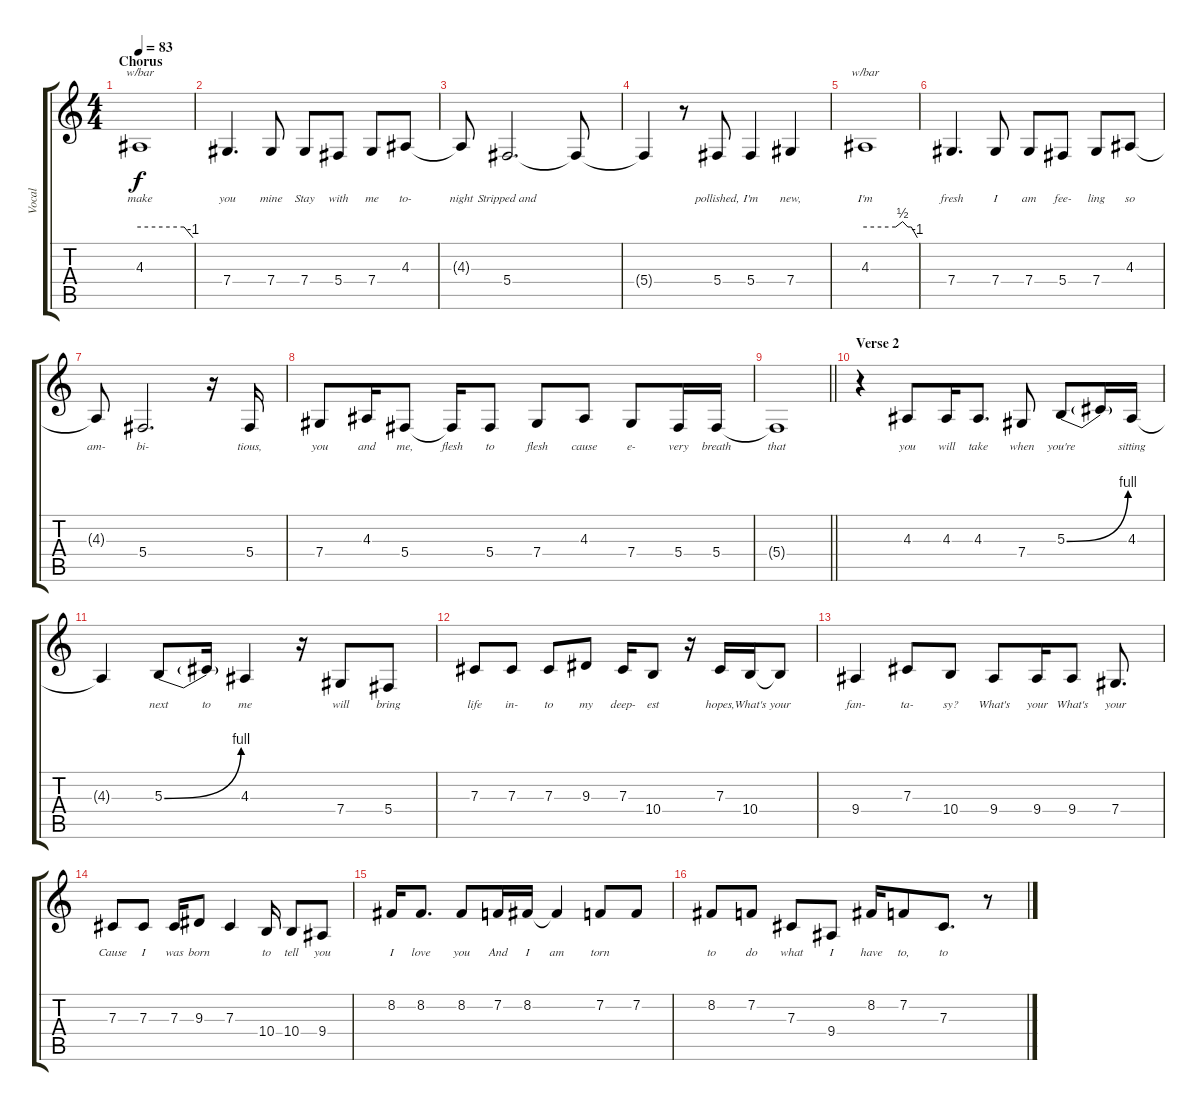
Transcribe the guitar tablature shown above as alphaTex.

\track ("Vocal" "Vocal") {instrument clarinet}
\staff {score tabs}
\tuning (Eb4 Bb3 Gb3 Db3 Ab2 Eb2) {hide}
\ts (4 4)
\section ("" "Chorus")
\tempo 83
\clef g2
\ks c
4.3.1{tbe (custom default 0 0 50 0 60 -4) lyrics (0 "make") lyrics (1 "") lyrics (2 "") lyrics (3 "") lyrics (4 "") dy f} |
7.4.4{d lyrics (0 "you") lyrics (1 "") lyrics (2 "") lyrics (3 "") lyrics (4 "")} 7.4.8{lyrics (0 "mine") lyrics (1 "") lyrics (2 "") lyrics (3 "") lyrics (4 "")} 7.4.8{lyrics (0 "Stay") lyrics (1 "") lyrics (2 "") lyrics (3 "") lyrics (4 "")} 5.4.8{lyrics (0 "with") lyrics (1 "") lyrics (2 "") lyrics (3 "") lyrics (4 "")} 7.4.8{lyrics (0 "me") lyrics (1 "") lyrics (2 "") lyrics (3 "") lyrics (4 "")} 4.3.8{lyrics (0 "to-") lyrics (1 "") lyrics (2 "") lyrics (3 "") lyrics (4 "")} |
4.3{t}.8{lyrics (0 "night") lyrics (1 "") lyrics (2 "") lyrics (3 "") lyrics (4 "")} 5.4.2{d lyrics (0 "Stripped and") lyrics (1 "") lyrics (2 "") lyrics (3 "") lyrics (4 "")} 5.4{t}.8{lyrics (0 "") lyrics (1 "") lyrics (2 "") lyrics (3 "") lyrics (4 "")} |
5.4{t}.4{lyrics (0 "") lyrics (1 "") lyrics (2 "") lyrics (3 "") lyrics (4 "")} r.8 5.4.8{lyrics (0 "pollished,") lyrics (1 "") lyrics (2 "") lyrics (3 "") lyrics (4 "")} 5.4.4{lyrics (0 "I'm") lyrics (1 "") lyrics (2 "") lyrics (3 "") lyrics (4 "")} 7.4.4{lyrics (0 "new,") lyrics (1 "") lyrics (2 "") lyrics (3 "") lyrics (4 "")} |
4.3.1{tbe (custom default 0 0 35 0 43 2 49 0 53 0 60 -4) lyrics (0 "I'm") lyrics (1 "") lyrics (2 "") lyrics (3 "") lyrics (4 "")} |
7.4.4{d lyrics (0 "fresh") lyrics (1 "") lyrics (2 "") lyrics (3 "") lyrics (4 "")} 7.4.8{lyrics (0 "I") lyrics (1 "") lyrics (2 "") lyrics (3 "") lyrics (4 "")} 7.4.8{lyrics (0 "am") lyrics (1 "") lyrics (2 "") lyrics (3 "") lyrics (4 "")} 5.4.8{lyrics (0 "fee-") lyrics (1 "") lyrics (2 "") lyrics (3 "") lyrics (4 "")} 7.4.8{lyrics (0 "ling") lyrics (1 "") lyrics (2 "") lyrics (3 "") lyrics (4 "")} 4.3.8{lyrics (0 "so") lyrics (1 "") lyrics (2 "") lyrics (3 "") lyrics (4 "")} |
4.3{t}.8{lyrics (0 "am-") lyrics (1 "") lyrics (2 "") lyrics (3 "") lyrics (4 "")} 5.4.2{d lyrics (0 "bi-") lyrics (1 "") lyrics (2 "") lyrics (3 "") lyrics (4 "")} r.16 5.4.16{lyrics (0 "tious,") lyrics (1 "") lyrics (2 "") lyrics (3 "") lyrics (4 "")} |
7.4.8{lyrics (0 "you") lyrics (1 "") lyrics (2 "") lyrics (3 "") lyrics (4 "")} 4.3.16{lyrics (0 "and") lyrics (1 "") lyrics (2 "") lyrics (3 "") lyrics (4 "")} 5.4.8{lyrics (0 "me,") lyrics (1 "") lyrics (2 "") lyrics (3 "") lyrics (4 "")} 5.4{t}.16{lyrics (0 "flesh") lyrics (1 "") lyrics (2 "") lyrics (3 "") lyrics (4 "")} 5.4.8{lyrics (0 "to") lyrics (1 "") lyrics (2 "") lyrics (3 "") lyrics (4 "")} 7.4.8{lyrics (0 "flesh") lyrics (1 "") lyrics (2 "") lyrics (3 "") lyrics (4 "")} 4.3.8{lyrics (0 "cause") lyrics (1 "") lyrics (2 "") lyrics (3 "") lyrics (4 "")} 7.4.8{lyrics (0 "e-") lyrics (1 "") lyrics (2 "") lyrics (3 "") lyrics (4 "")} 5.4.16{lyrics (0 "very") lyrics (1 "") lyrics (2 "") lyrics (3 "") lyrics (4 "")} 5.4.16{lyrics (0 "breath") lyrics (1 "") lyrics (2 "") lyrics (3 "") lyrics (4 "")} |
\barLineRight lightlight
5.4{t}.1{lyrics (0 "that") lyrics (1 "") lyrics (2 "") lyrics (3 "") lyrics (4 "")} |
\section ("" "Verse 2")
r.4 4.3.8{lyrics (0 "you") lyrics (1 "") lyrics (2 "") lyrics (3 "") lyrics (4 "")} 4.3.16{lyrics (0 "will") lyrics (1 "") lyrics (2 "") lyrics (3 "") lyrics (4 "")} 4.3.8{d lyrics (0 "take") lyrics (1 "") lyrics (2 "") lyrics (3 "") lyrics (4 "")} 7.4.8{lyrics (0 "when") lyrics (1 "") lyrics (2 "") lyrics (3 "") lyrics (4 "")} 5.3{be (bend 0 0 60 4)}.8{lyrics (0 "you're") lyrics (1 "") lyrics (2 "") lyrics (3 "") lyrics (4 "")} 5.3{t}.16{lyrics (0 "") lyrics (1 "") lyrics (2 "") lyrics (3 "") lyrics (4 "")} 4.3.16{lyrics (0 "sitting") lyrics (1 "") lyrics (2 "") lyrics (3 "") lyrics (4 "")} |
4.3{t}.4{lyrics (0 "") lyrics (1 "") lyrics (2 "") lyrics (3 "") lyrics (4 "")} 5.3{be (bend 0 0 60 4)}.8{lyrics (0 "next") lyrics (1 "") lyrics (2 "") lyrics (3 "") lyrics (4 "")} 5.3{t}.16{lyrics (0 "to") lyrics (1 "") lyrics (2 "") lyrics (3 "") lyrics (4 "")} 4.3.4{lyrics (0 "me") lyrics (1 "") lyrics (2 "") lyrics (3 "") lyrics (4 "")} r.16 7.4.8{lyrics (0 "will") lyrics (1 "") lyrics (2 "") lyrics (3 "") lyrics (4 "")} 5.4.8{lyrics (0 "bring") lyrics (1 "") lyrics (2 "") lyrics (3 "") lyrics (4 "")} |
7.3.8{lyrics (0 "life") lyrics (1 "") lyrics (2 "") lyrics (3 "") lyrics (4 "")} 7.3.8{lyrics (0 "in-") lyrics (1 "") lyrics (2 "") lyrics (3 "") lyrics (4 "")} 7.3.8{lyrics (0 "to") lyrics (1 "") lyrics (2 "") lyrics (3 "") lyrics (4 "")} 9.3.8{lyrics (0 "my") lyrics (1 "") lyrics (2 "") lyrics (3 "") lyrics (4 "")} 7.3.16{lyrics (0 "deep-") lyrics (1 "") lyrics (2 "") lyrics (3 "") lyrics (4 "")} 10.4.8{lyrics (0 "est") lyrics (1 "") lyrics (2 "") lyrics (3 "") lyrics (4 "")} r.16 7.3.16{lyrics (0 "hopes,") lyrics (1 "") lyrics (2 "") lyrics (3 "") lyrics (4 "")} 10.4.16{lyrics (0 "What's") lyrics (1 "") lyrics (2 "") lyrics (3 "") lyrics (4 "")} 10.4{t}.8{lyrics (0 "your") lyrics (1 "") lyrics (2 "") lyrics (3 "") lyrics (4 "")} |
9.4.4{lyrics (0 "fan-") lyrics (1 "") lyrics (2 "") lyrics (3 "") lyrics (4 "")} 7.3.8{lyrics (0 "ta-") lyrics (1 "") lyrics (2 "") lyrics (3 "") lyrics (4 "")} 10.4.8{lyrics (0 "sy?") lyrics (1 "") lyrics (2 "") lyrics (3 "") lyrics (4 "")} 9.4.8{lyrics (0 "What's") lyrics (1 "") lyrics (2 "") lyrics (3 "") lyrics (4 "")} 9.4.16{lyrics (0 "your") lyrics (1 "") lyrics (2 "") lyrics (3 "") lyrics (4 "")} 9.4.8{lyrics (0 "What's") lyrics (1 "") lyrics (2 "") lyrics (3 "") lyrics (4 "")} 7.4.8{d lyrics (0 "your") lyrics (1 "") lyrics (2 "") lyrics (3 "") lyrics (4 "")} |
7.3.8{lyrics (0 "Cause") lyrics (1 "") lyrics (2 "") lyrics (3 "") lyrics (4 "")} 7.3.8{lyrics (0 "I") lyrics (1 "") lyrics (2 "") lyrics (3 "") lyrics (4 "")} 7.3.16{lyrics (0 "was") lyrics (1 "") lyrics (2 "") lyrics (3 "") lyrics (4 "")} 9.3.8{lyrics (0 "born") lyrics (1 "") lyrics (2 "") lyrics (3 "") lyrics (4 "")} 7.3.4{lyrics (0 "") lyrics (1 "") lyrics (2 "") lyrics (3 "") lyrics (4 "")} 10.4.16{lyrics (0 "to") lyrics (1 "") lyrics (2 "") lyrics (3 "") lyrics (4 "")} 10.4.8{lyrics (0 "tell") lyrics (1 "") lyrics (2 "") lyrics (3 "") lyrics (4 "")} 9.4.8{lyrics (0 "you") lyrics (1 "") lyrics (2 "") lyrics (3 "") lyrics (4 "")} |
8.2.16{lyrics (0 "I") lyrics (1 "") lyrics (2 "") lyrics (3 "") lyrics (4 "")} 8.2.8{d lyrics (0 "love") lyrics (1 "") lyrics (2 "") lyrics (3 "") lyrics (4 "")} 8.2.8{lyrics (0 "you") lyrics (1 "") lyrics (2 "") lyrics (3 "") lyrics (4 "")} 7.2.16{lyrics (0 "And") lyrics (1 "") lyrics (2 "") lyrics (3 "") lyrics (4 "")} 8.2.16{lyrics (0 "I") lyrics (1 "") lyrics (2 "") lyrics (3 "") lyrics (4 "")} 8.2{t}.4{lyrics (0 "am") lyrics (1 "") lyrics (2 "") lyrics (3 "") lyrics (4 "")} 7.2.8{lyrics (0 "torn") lyrics (1 "") lyrics (2 "") lyrics (3 "") lyrics (4 "")} 7.2.8{lyrics (0 "") lyrics (1 "") lyrics (2 "") lyrics (3 "") lyrics (4 "")} |
8.2.8{lyrics (0 "to") lyrics (1 "") lyrics (2 "") lyrics (3 "") lyrics (4 "")} 7.2.8{lyrics (0 "do") lyrics (1 "") lyrics (2 "") lyrics (3 "") lyrics (4 "")} 7.3.8{lyrics (0 "what") lyrics (1 "") lyrics (2 "") lyrics (3 "") lyrics (4 "")} 9.4.8{lyrics (0 "I") lyrics (1 "") lyrics (2 "") lyrics (3 "") lyrics (4 "")} 8.2.16{lyrics (0 "have") lyrics (1 "") lyrics (2 "") lyrics (3 "") lyrics (4 "")} 7.2.8{lyrics (0 "to,") lyrics (1 "") lyrics (2 "") lyrics (3 "") lyrics (4 "")} 7.3.8{d lyrics (0 "to") lyrics (1 "") lyrics (2 "") lyrics (3 "") lyrics (4 "")} r.8
